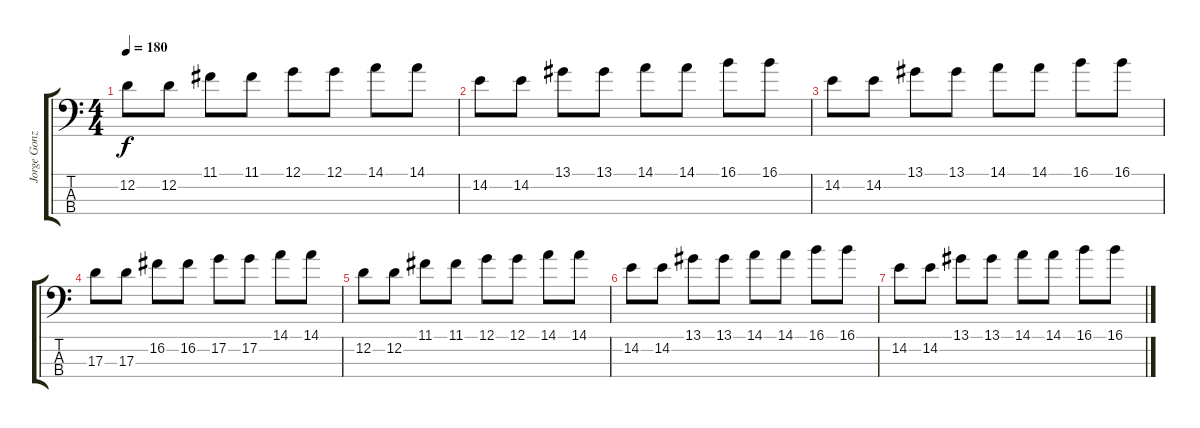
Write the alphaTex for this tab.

\track ("Jorge González" "Jorge Gonz") {instrument electricbasspick}
\staff {score tabs}
\tuning (G2 D2 A1 E1) {hide}
\ts (4 4)
\tempo 180
\clef f4
\ks c
12.2.8{dy f} 12.2.8 11.1.8 11.1.8 12.1.8 12.1.8 14.1.8 14.1.8 |
14.2.8 14.2.8 13.1.8 13.1.8 14.1.8 14.1.8 16.1.8 16.1.8 |
14.2.8 14.2.8 13.1.8 13.1.8 14.1.8 14.1.8 16.1.8 16.1.8 |
17.3.8 17.3.8 16.2.8 16.2.8 17.2.8 17.2.8 14.1.8 14.1.8 |
12.2.8 12.2.8 11.1.8 11.1.8 12.1.8 12.1.8 14.1.8 14.1.8 |
14.2.8 14.2.8 13.1.8 13.1.8 14.1.8 14.1.8 16.1.8 16.1.8 |
14.2.8 14.2.8 13.1.8 13.1.8 14.1.8 14.1.8 16.1.8 16.1.8
